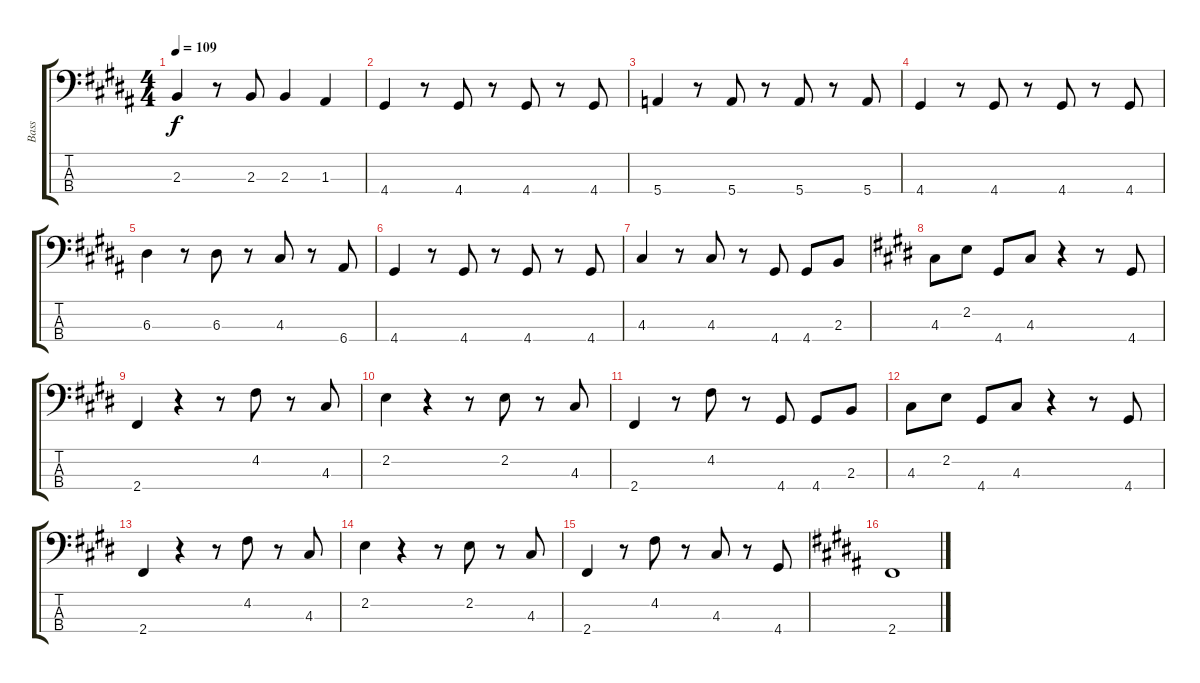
\track ("Bass" "Bass") {instrument synthbass1}
\staff {score tabs}
\tuning (G2 D2 A1 E1) {hide}
\ts (4 4)
\tempo 109
\clef f4
\ks b
2.3.4{dy f} r.8 2.3.8 2.3.4 1.3.4 |
4.4.4 r.8 4.4.8 r.8 4.4.8 r.8 4.4.8 |
5.4.4 r.8 5.4.8 r.8 5.4.8 r.8 5.4.8 |
4.4.4 r.8 4.4.8 r.8 4.4.8 r.8 4.4.8 |
6.3.4 r.8 6.3.8 r.8 4.3.8 r.8 6.4.8 |
4.4.4 r.8 4.4.8 r.8 4.4.8 r.8 4.4.8 |
4.3.4 r.8 4.3.8 r.8 4.4.8 4.4.8 2.3.8 |
\ks e
4.3.8 2.2.8 4.4.8 4.3.8 r.4 r.8 4.4.8 |
2.4.4 r.4 r.8 4.2.8 r.8 4.3.8 |
2.2.4 r.4 r.8 2.2.8 r.8 4.3.8 |
2.4.4 r.8 4.2.8 r.8 4.4.8 4.4.8 2.3.8 |
4.3.8 2.2.8 4.4.8 4.3.8 r.4 r.8 4.4.8 |
2.4.4 r.4 r.8 4.2.8 r.8 4.3.8 |
2.2.4 r.4 r.8 2.2.8 r.8 4.3.8 |
2.4.4 r.8 4.2.8 r.8 4.3.8 r.8 4.4.8 |
\ks b
2.4.1
